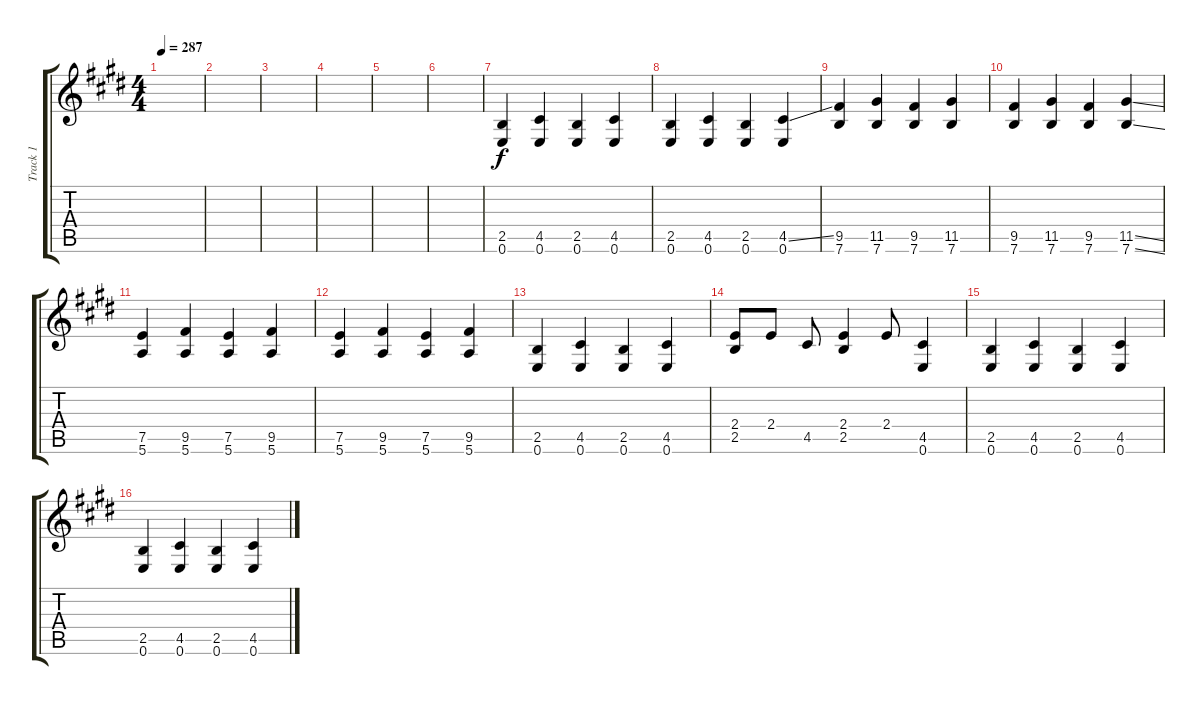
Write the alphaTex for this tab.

\track ("Track 1" "Track 1") {instrument distortionguitar}
\staff {score tabs}
\tuning (E4 B3 G3 D3 A2 E2) {hide}
\ts (4 4)
\tempo 287
\clef g2
\ks c#minor
|
|
|
|
|
|
(2.5 0.6).4 (4.5 0.6).4 (2.5 0.6).4 (4.5 0.6).4 |
(2.5 0.6).4 (4.5 0.6).4 (2.5 0.6).4 (4.5{ss} 0.6).4 |
(9.5 7.6).4 (11.5 7.6).4 (9.5 7.6).4 (11.5 7.6).4 |
(9.5 7.6).4 (11.5 7.6).4 (9.5 7.6).4 (11.5{ss} 7.6{ss}).4 |
(7.5 5.6).4 (9.5 5.6).4 (7.5 5.6).4 (9.5 5.6).4 |
(7.5 5.6).4 (9.5 5.6).4 (7.5 5.6).4 (9.5 5.6).4 |
(2.5 0.6).4 (4.5 0.6).4 (2.5 0.6).4 (4.5 0.6).4 |
(2.4 2.5).8 2.4.8 4.5.8 (2.4 2.5).4 2.4.8 (4.5 0.6).4 |
(2.5 0.6).4 (4.5 0.6).4 (2.5 0.6).4 (4.5 0.6).4 |
(2.5 0.6).4 (4.5 0.6).4 (2.5 0.6).4 (4.5 0.6).4
